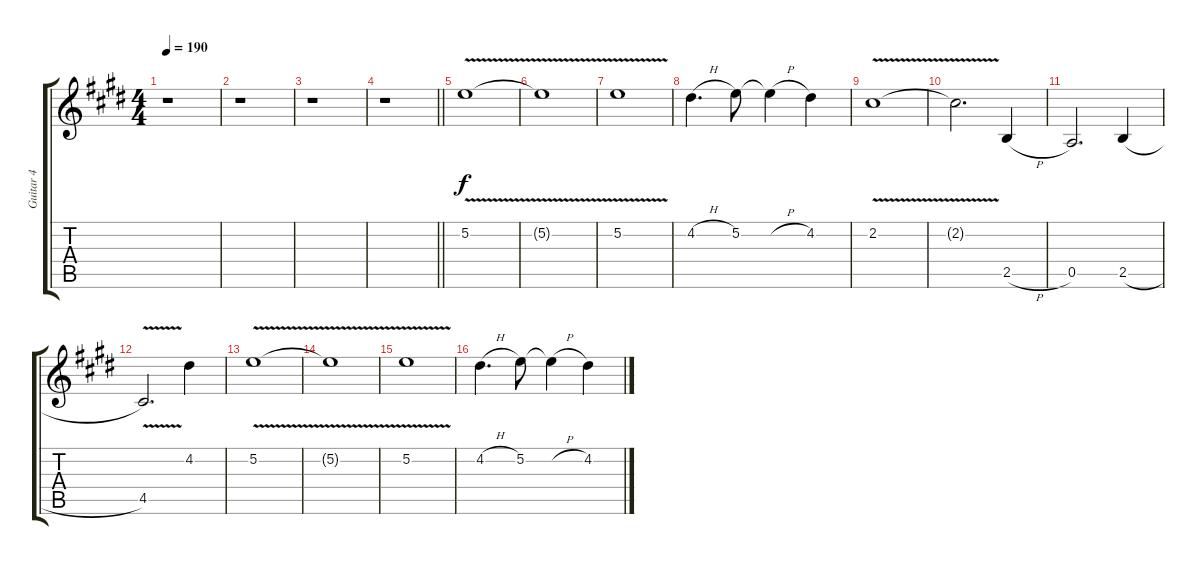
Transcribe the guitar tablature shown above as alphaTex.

\track ("Guitar 4" "Guitar 4") {instrument distortionguitar}
\staff {score tabs}
\tuning (E4 B3 G3 D3 A2 E2) {hide}
\ts (4 4)
\tempo 190
\clef g2
\ks e
r.1{dy f} |
r.1 |
r.1 |
\barLineRight lightlight
r.1 |
5.2{v}.1 |
5.2{v t}.1 |
5.2{v}.1 |
4.2{h}.4{d} 5.2.8 5.2{h t}.4 4.2.4 |
2.2{v}.1 |
2.2{v t}.2{d} 2.5{h}.4 |
0.5.2{d} 2.5{h}.4 |
4.5{v}.2{d} 4.2.4 |
5.2{v}.1 |
5.2{v t}.1 |
5.2{v}.1 |
4.2{h}.4{d} 5.2.8 5.2{h t}.4 4.2.4
